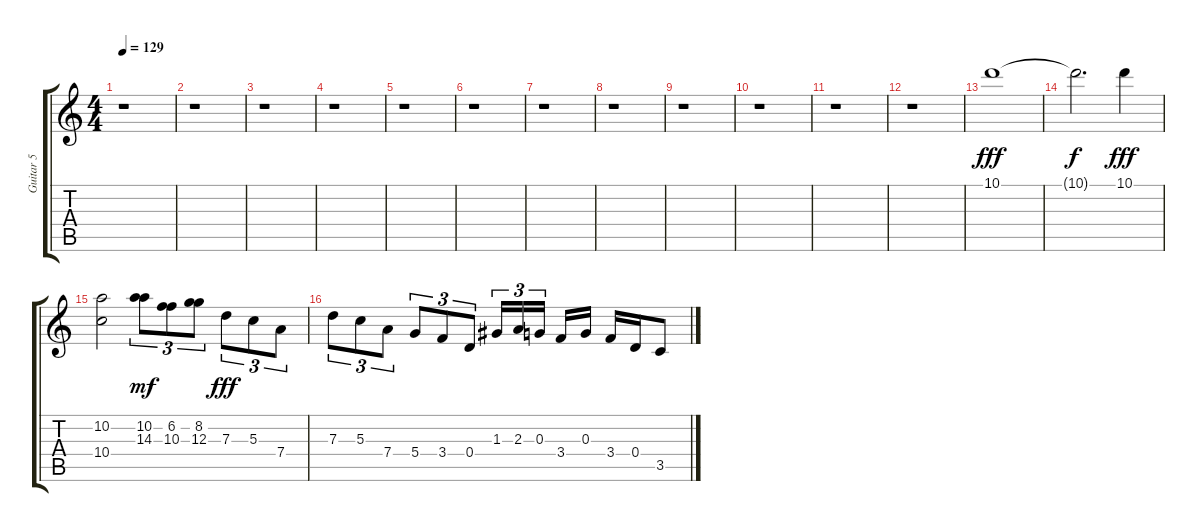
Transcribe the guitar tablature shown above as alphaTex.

\track ("Guitar 5" "Guitar 5") {instrument acousticguitarsteel}
\staff {score tabs}
\tuning (E4 B3 G3 D3 A2 E2) {hide}
\ts (4 4)
\tempo 129
\clef g2
\ks c
r.1{dy fff} |
r.1 |
r.1 |
r.1 |
r.1 |
r.1 |
r.1 |
r.1 |
r.1 |
r.1 |
r.1 |
r.1 |
10.1.1 |
10.1{t}.2{d dy f} 10.1.4{dy fff} |
(10.2 10.4).2 (10.2 14.3).8{tu (3 2) dy mf} (6.2 10.3).8{tu (3 2)} (8.2 12.3).8{tu (3 2)} 7.3.8{tu (3 2) dy fff} 5.3.8{tu (3 2)} 7.4.8{tu (3 2)} |
7.3.8{tu (3 2)} 5.3.8{tu (3 2)} 7.4.8{tu (3 2)} 5.4.8{tu (3 2)} 3.4.8{tu (3 2)} 0.4.8{tu (3 2)} 1.3.16{tu (3 2)} 2.3.16{tu (3 2)} 0.3.16{tu (3 2)} 3.4.16 0.3.16 3.4.16 0.4.16 3.5.8
